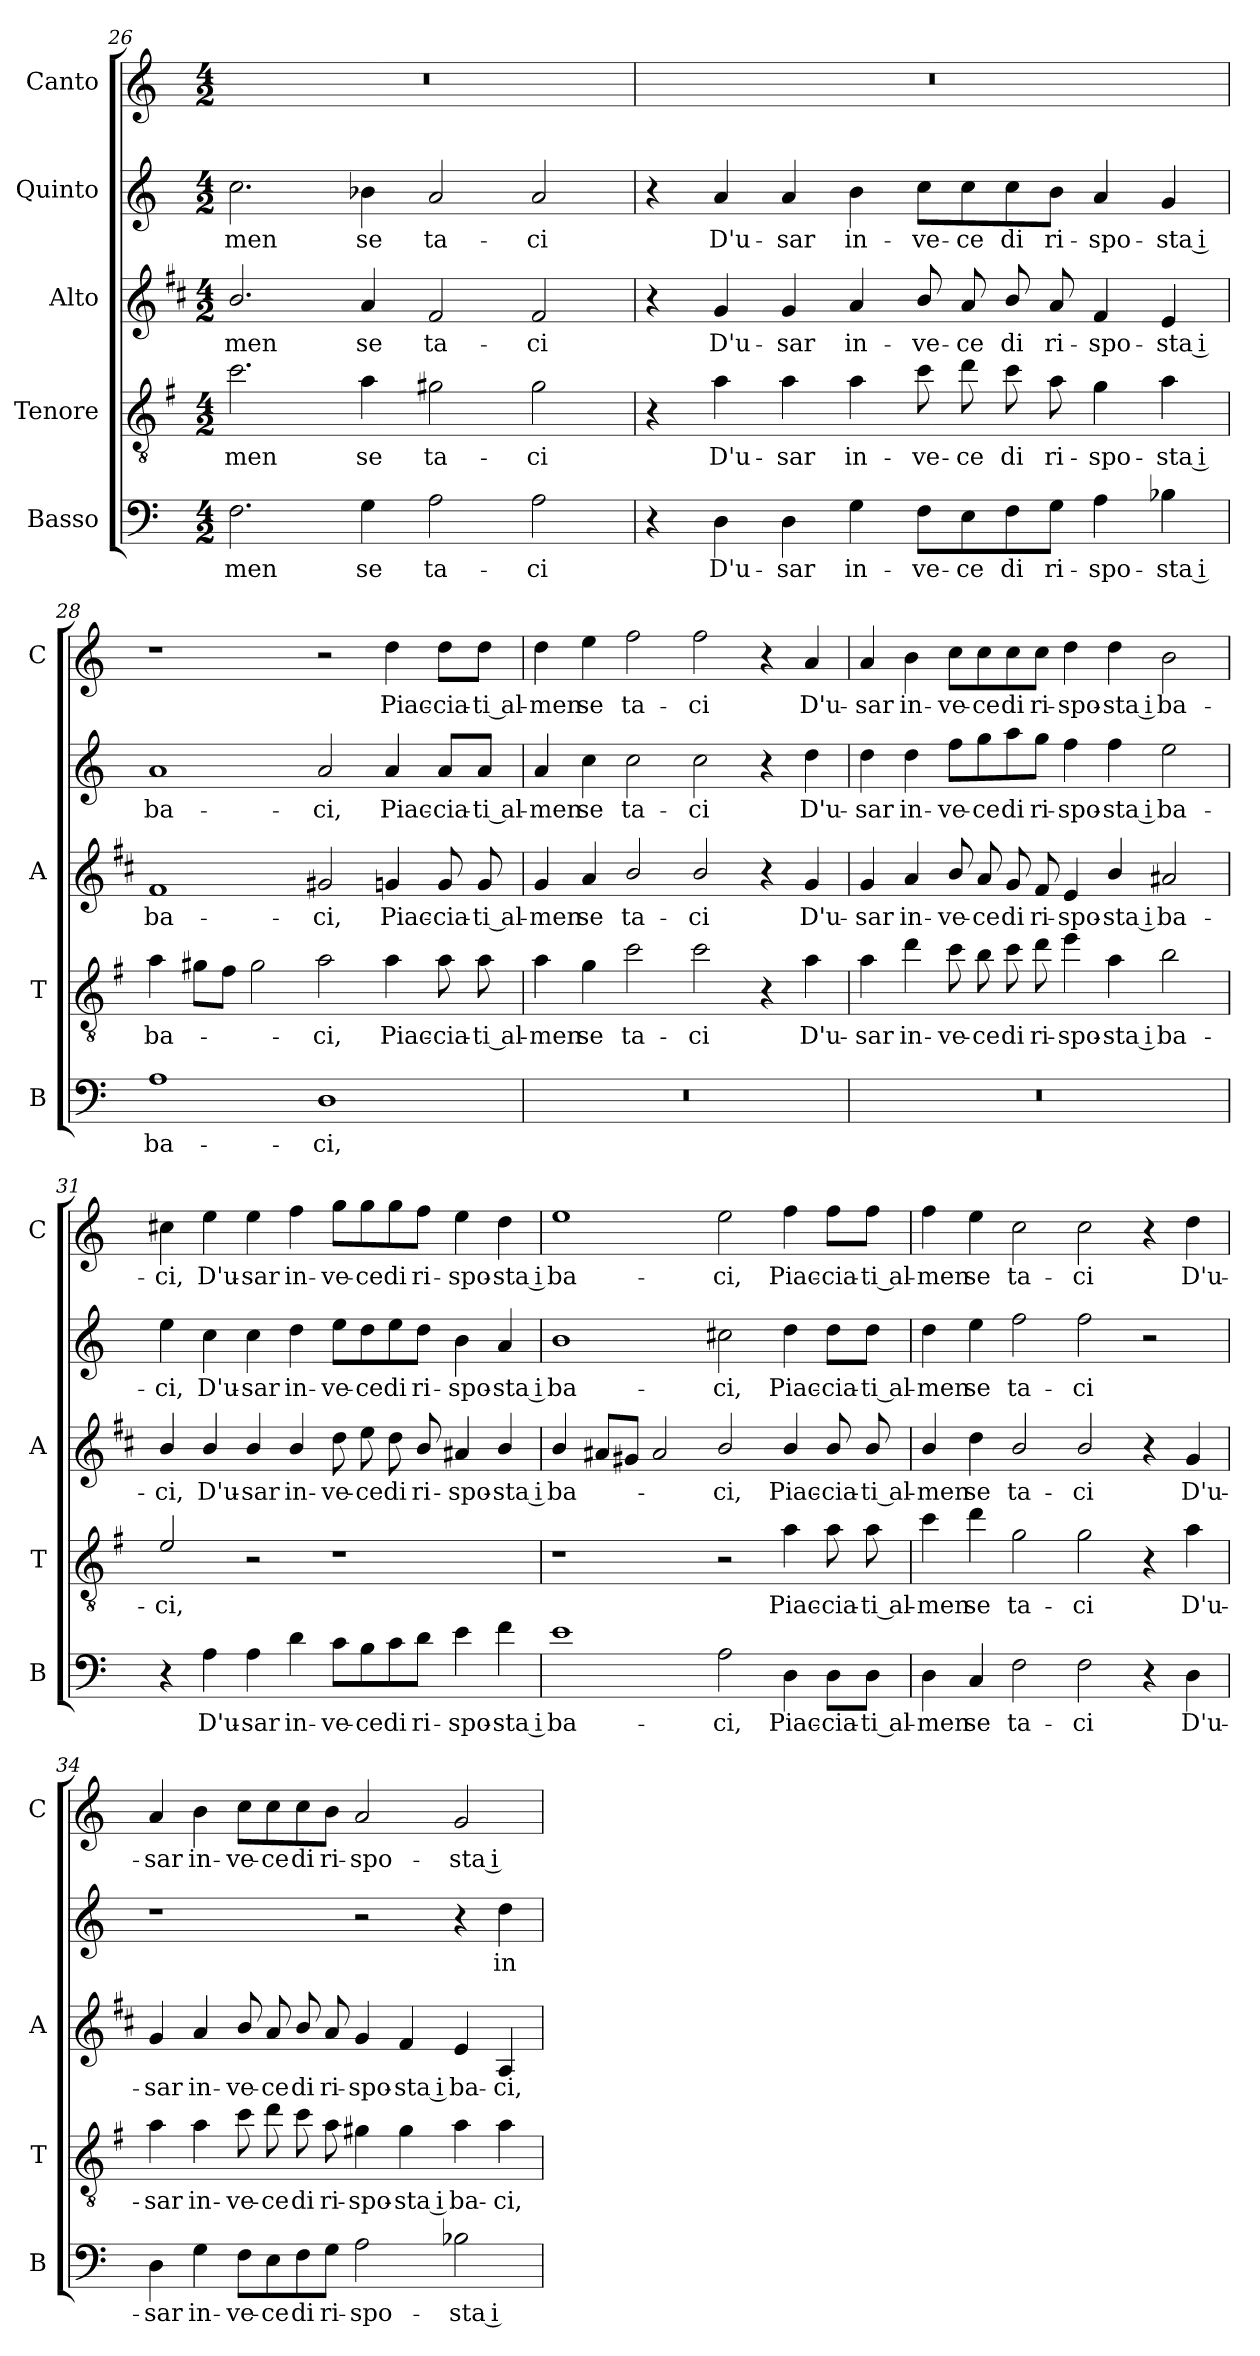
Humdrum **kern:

**kern	**text	**kern	**text	**kern	**text	**kern	**text	**kern	**text
*part5	*part5	*part4	*part4	*part3	*part3	*part2	*part2	*part1	*part1
*staff5	*staff5	*staff4	*staff4	*staff3	*staff3	*staff2	*staff2	*staff1	*staff1
*I"Basso	*	*I"Tenore	*	*I"Alto	*	*I"Quinto	*	*I"Canto	*
*I'B	*	*I'T	*	*I'A	*	*	*	*I'C	*
!!LO:LB:g=z
*clefF4	*	*clefGv2	*	*clefG2	*	*clefG2	*	*clefG2	*
*	*	*ITrd4c7	*	*ITrd1c2	*	*	*	*	*
*k[]	*	*k[]	*	*k[]	*	*k[]	*	*k[]	*
*C:	*	*C:	*	*C:	*	*C:	*	*C:	*
*M4/2	*	*M4/2	*	*M4/2	*	*M4/2	*	*M4/2	*
=26	=26	=26	=26	=26	=26	=26	=26	=26	=26
!	!LO:LY:b	!	!LO:LY:b	!	!LO:LY:b	!	!LO:LY:b	!	!
2.F\	-men	2.f\	-men	2.a/	-men	2.cc\	-men	0r	.
!	!LO:LY:b	!	!LO:LY:b	!	!LO:LY:b	!	!LO:LY:b	!	!
4G\	se	4d\	se	4g/	se	4b-X\	se	.	.
!	!LO:LY:b	!	!LO:LY:b	!	!LO:LY:b	!	!LO:LY:b	!	!
2A\	ta-	2c#X\	ta-	2e/	ta-	2a/	ta-	.	.
!	!LO:LY:b	!	!LO:LY:b	!	!LO:LY:b	!	!LO:LY:b	!	!
2A\	-ci	2c#\	-ci	2e/	-ci	2a/	-ci	.	.
=27	=27	=27	=27	=27	=27	=27	=27	=27	=27
4r	.	4r	.	4r	.	4r	.	0r	.
!	!LO:LY:b	!	!LO:LY:b	!	!LO:LY:b	!	!LO:LY:b	!	!
4D\	D'u-	4d\	D'u-	4f/	D'u-	4a/	D'u-	.	.
!	!LO:LY:b	!	!LO:LY:b	!	!LO:LY:b	!	!LO:LY:b	!	!
4D\	-sar	4d\	-sar	4f/	-sar	4a/	-sar	.	.
!	!LO:LY:b	!	!LO:LY:b	!	!LO:LY:b	!	!LO:LY:b	!	!
4G\	in-	4d\	in-	4g/	in-	4b\	in-	.	.
!	!LO:LY:b	!	!LO:LY:b	!	!LO:LY:b	!	!LO:LY:b	!	!
8F\L	-ve-	8f\	-ve-	8a/	-ve-	8cc\L	-ve-	.	.
!	!LO:LY:b	!	!LO:LY:b	!	!LO:LY:b	!	!LO:LY:b	!	!
8E\	-ce	8g\	-ce	8g/	-ce	8cc\	-ce	.	.
!	!LO:LY:b	!	!LO:LY:b	!	!LO:LY:b	!	!LO:LY:b	!	!
8F\	di	8f\	di	8a/	di	8cc\	di	.	.
!	!LO:LY:b	!	!LO:LY:b	!	!LO:LY:b	!	!LO:LY:b	!	!
8G\J	ri-	8d\	ri-	8g/	ri-	8b\J	ri-	.	.
!	!LO:LY:b	!	!LO:LY:b	!	!LO:LY:b	!	!LO:LY:b	!	!
4A\	-spo-	4c\	-spo-	4e/	-spo-	4a/	-spo-	.	.
!	!LO:LY:b	!	!LO:LY:b	!	!LO:LY:b	!	!LO:LY:b	!	!
4B-X\	-sta i	4d\	-sta i	4d/	-sta i	4g/	-sta i	.	.
=28	=28	=28	=28	=28	=28	=28	=28	=28	=28
!	!LO:LY:b	!	!LO:LY:b	!	!LO:LY:b	!	!LO:LY:b	!	!
1A	ba-	4d\	ba-	1e	ba-	1a	ba-	1r	.
.	.	8c#X\L	.	.	.	.	.	.	.
.	.	8B\J	.	.	.	.	.	.	.
.	.	2c#\	.	.	.	.	.	.	.
!	!LO:LY:b	!	!LO:LY:b	!	!LO:LY:b	!	!LO:LY:b	!	!
1D	-ci,	2d\	-ci,	2f#X/	-ci,	2a/	-ci,	2r	.
!	!	!	!LO:LY:b	!	!LO:LY:b	!	!LO:LY:b	!	!LO:LY:b
.	.	4d\	Piac-	4fn/	Piac-	4a/	Piac-	4dd\	Piac-
!	!	!	!LO:LY:b	!	!LO:LY:b	!	!LO:LY:b	!	!LO:LY:b
.	.	8d\	-cia-	8f/	-cia-	8a/L	-cia-	8dd\L	-cia-
!	!	!	!LO:LY:b	!	!LO:LY:b	!	!LO:LY:b	!	!LO:LY:b
.	.	8d\	-ti al-	8f/	-ti al-	8a/J	-ti al-	8dd\J	-ti al-
=29	=29	=29	=29	=29	=29	=29	=29	=29	=29
!	!	!	!LO:LY:b	!	!LO:LY:b	!	!LO:LY:b	!	!LO:LY:b
0r	.	4d\	-men	4f/	-men	4a/	-men	4dd\	-men
!	!	!	!LO:LY:b	!	!LO:LY:b	!	!LO:LY:b	!	!LO:LY:b
.	.	4c\	se	4g/	se	4cc\	se	4ee\	se
!	!	!	!LO:LY:b	!	!LO:LY:b	!	!LO:LY:b	!	!LO:LY:b
.	.	2f\	ta-	2a/	ta-	2cc\	ta-	2ff\	ta-
!	!	!	!LO:LY:b	!	!LO:LY:b	!	!LO:LY:b	!	!LO:LY:b
.	.	2f\	-ci	2a/	-ci	2cc\	-ci	2ff\	-ci
.	.	4r	.	4r	.	4r	.	4r	.
!	!	!	!LO:LY:b	!	!LO:LY:b	!	!LO:LY:b	!	!LO:LY:b
.	.	4d\	D'u-	4f/	D'u-	4dd\	D'u-	4a/	D'u-
!!LO:LB:g=z
=30	=30	=30	=30	=30	=30	=30	=30	=30	=30
!	!	!	!LO:LY:b	!	!LO:LY:b	!	!LO:LY:b	!	!LO:LY:b
0r	.	4d\	-sar	4f/	-sar	4dd\	-sar	4a/	-sar
!	!	!	!LO:LY:b	!	!LO:LY:b	!	!LO:LY:b	!	!LO:LY:b
.	.	4g\	in-	4g/	in-	4dd\	in-	4b\	in-
!	!	!	!LO:LY:b	!	!LO:LY:b	!	!LO:LY:b	!	!LO:LY:b
.	.	8f\	-ve-	8a/	-ve-	8ff\L	-ve-	8cc\L	-ve-
!	!	!	!LO:LY:b	!	!LO:LY:b	!	!LO:LY:b	!	!LO:LY:b
.	.	8e\	-ce	8g/	-ce	8gg\	-ce	8cc\	-ce
!	!	!	!LO:LY:b	!	!LO:LY:b	!	!LO:LY:b	!	!LO:LY:b
.	.	8f\	di	8f/	di	8aa\	di	8cc\	di
!	!	!	!LO:LY:b	!	!LO:LY:b	!	!LO:LY:b	!	!LO:LY:b
.	.	8g\	ri-	8e/	ri-	8gg\J	ri-	8cc\J	ri-
!	!	!	!LO:LY:b	!	!LO:LY:b	!	!LO:LY:b	!	!LO:LY:b
.	.	4a\	-spo-	4d/	-spo-	4ff\	-spo-	4dd\	-spo-
!	!	!	!LO:LY:b	!	!LO:LY:b	!	!LO:LY:b	!	!LO:LY:b
.	.	4d\	-sta i	4a/	-sta i	4ff\	-sta i	4dd\	-sta i
!	!	!	!LO:LY:b	!	!LO:LY:b	!	!LO:LY:b	!	!LO:LY:b
.	.	2e\	ba-	2g#X/	ba-	2ee\	ba-	2b\	ba-
=31	=31	=31	=31	=31	=31	=31	=31	=31	=31
!	!	!	!LO:LY:b	!	!LO:LY:b	!	!LO:LY:b	!	!LO:LY:b
4r	.	2A/	-ci,	4a/	-ci,	4ee\	-ci,	4cc#X\	-ci,
!	!LO:LY:b	!	!	!	!LO:LY:b	!	!LO:LY:b	!	!LO:LY:b
4A\	D'u-	.	.	4a/	D'u-	4cc\	D'u-	4ee\	D'u-
!	!LO:LY:b	!	!	!	!LO:LY:b	!	!LO:LY:b	!	!LO:LY:b
4A\	-sar	2r	.	4a/	-sar	4cc\	-sar	4ee\	-sar
!	!LO:LY:b	!	!	!	!LO:LY:b	!	!LO:LY:b	!	!LO:LY:b
4d\	in-	.	.	4a/	in-	4dd\	in-	4ff\	in-
!	!LO:LY:b	!	!	!	!LO:LY:b	!	!LO:LY:b	!	!LO:LY:b
8c\L	-ve-	1r	.	8cc\	-ve-	8ee\L	-ve-	8gg\L	-ve-
!	!LO:LY:b	!	!	!	!LO:LY:b	!	!LO:LY:b	!	!LO:LY:b
8B\	-ce	.	.	8dd\	-ce	8dd\	-ce	8gg\	-ce
!	!LO:LY:b	!	!	!	!LO:LY:b	!	!LO:LY:b	!	!LO:LY:b
8c\	di	.	.	8cc\	di	8ee\	di	8gg\	di
!	!LO:LY:b	!	!	!	!LO:LY:b	!	!LO:LY:b	!	!LO:LY:b
8d\J	ri-	.	.	8a/	ri-	8dd\J	ri-	8ff\J	ri-
!	!LO:LY:b	!	!	!	!LO:LY:b	!	!LO:LY:b	!	!LO:LY:b
4e\	-spo-	.	.	4g#X/	-spo-	4b\	-spo-	4ee\	-spo-
!	!LO:LY:b	!	!	!	!LO:LY:b	!	!LO:LY:b	!	!LO:LY:b
4f\	-sta i	.	.	4a/	-sta i	4a/	-sta i	4dd\	-sta i
=32	=32	=32	=32	=32	=32	=32	=32	=32	=32
!	!LO:LY:b	!	!	!	!LO:LY:b	!	!LO:LY:b	!	!LO:LY:b
1e	ba-	1r	.	4a/	ba-	1b	ba-	1ee	ba-
.	.	.	.	8g#X/L	.	.	.	.	.
.	.	.	.	8f#X/J	.	.	.	.	.
.	.	.	.	2g#/	.	.	.	.	.
!	!LO:LY:b	!	!	!	!LO:LY:b	!	!LO:LY:b	!	!LO:LY:b
2A\	-ci,	2r	.	2a/	-ci,	2cc#X\	-ci,	2ee\	-ci,
!	!LO:LY:b	!	!LO:LY:b	!	!LO:LY:b	!	!LO:LY:b	!	!LO:LY:b
4D\	Piac-	4d\	Piac-	4a/	Piac-	4dd\	Piac-	4ff\	Piac-
!	!LO:LY:b	!	!LO:LY:b	!	!LO:LY:b	!	!LO:LY:b	!	!LO:LY:b
8D\L	-cia-	8d\	-cia-	8a/	-cia-	8dd\L	-cia-	8ff\L	-cia-
!	!LO:LY:b	!	!LO:LY:b	!	!LO:LY:b	!	!LO:LY:b	!	!LO:LY:b
8D\J	-ti al-	8d\	-ti al-	8a/	-ti al-	8dd\J	-ti al-	8ff\J	-ti al-
!!LO:PB:g=z
=33	=33	=33	=33	=33	=33	=33	=33	=33	=33
!	!LO:LY:b	!	!LO:LY:b	!	!LO:LY:b	!	!LO:LY:b	!	!LO:LY:b
4D\	-men	4f\	-men	4a/	-men	4dd\	-men	4ff\	-men
!	!LO:LY:b	!	!LO:LY:b	!	!LO:LY:b	!	!LO:LY:b	!	!LO:LY:b
4C/	se	4g\	se	4cc\	se	4ee\	se	4ee\	se
!	!LO:LY:b	!	!LO:LY:b	!	!LO:LY:b	!	!LO:LY:b	!	!LO:LY:b
2F\	ta-	2c\	ta-	2a/	ta-	2ff\	ta-	2cc\	ta-
!	!LO:LY:b	!	!LO:LY:b	!	!LO:LY:b	!	!LO:LY:b	!	!LO:LY:b
2F\	-ci	2c\	-ci	2a/	-ci	2ff\	-ci	2cc\	-ci
4r	.	4r	.	4r	.	2r	.	4r	.
!	!LO:LY:b	!	!LO:LY:b	!	!LO:LY:b	!	!	!	!LO:LY:b
4D\	D'u-	4d\	D'u-	4f/	D'u-	.	.	4dd\	D'u-
=34	=34	=34	=34	=34	=34	=34	=34	=34	=34
!	!LO:LY:b	!	!LO:LY:b	!	!LO:LY:b	!	!	!	!LO:LY:b
4D\	-sar	4d\	-sar	4f/	-sar	1r	.	4a/	-sar
!	!LO:LY:b	!	!LO:LY:b	!	!LO:LY:b	!	!	!	!LO:LY:b
4G\	in-	4d\	in-	4g/	in-	.	.	4b\	in-
!	!LO:LY:b	!	!LO:LY:b	!	!LO:LY:b	!	!	!	!LO:LY:b
8F\L	-ve-	8f\	-ve-	8a/	-ve-	.	.	8cc\L	-ve-
!	!LO:LY:b	!	!LO:LY:b	!	!LO:LY:b	!	!	!	!LO:LY:b
8E\	-ce	8g\	-ce	8g/	-ce	.	.	8cc\	-ce
!	!LO:LY:b	!	!LO:LY:b	!	!LO:LY:b	!	!	!	!LO:LY:b
8F\	di	8f\	di	8a/	di	.	.	8cc\	di
!	!LO:LY:b	!	!LO:LY:b	!	!LO:LY:b	!	!	!	!LO:LY:b
8G\J	ri-	8d\	ri-	8g/	ri-	.	.	8b\J	ri-
!	!LO:LY:b	!	!LO:LY:b	!	!LO:LY:b	!	!	!	!LO:LY:b
2A\	-spo-	4c#X\	-spo-	4f/	-spo-	2r	.	2a/	-spo-
!	!	!	!LO:LY:b	!	!LO:LY:b	!	!	!	!
.	.	4c#\	-sta i	4e/	-sta i	.	.	.	.
!	!LO:LY:b	!	!LO:LY:b	!	!LO:LY:b	!	!	!	!LO:LY:b
2B-X\	-sta i	4d\	ba-	4d/	ba-	4r	.	2g/	-sta i
!	!	!	!LO:LY:b	!	!LO:LY:b	!	!LO:LY:b	!	!
.	.	4d\	-ci,	4G/	-ci,	4dd\	in-	.	.
=	=	=	=	=	=	=	=	=	=
*-	*-	*-	*-	*-	*-	*-	*-	*-	*-
